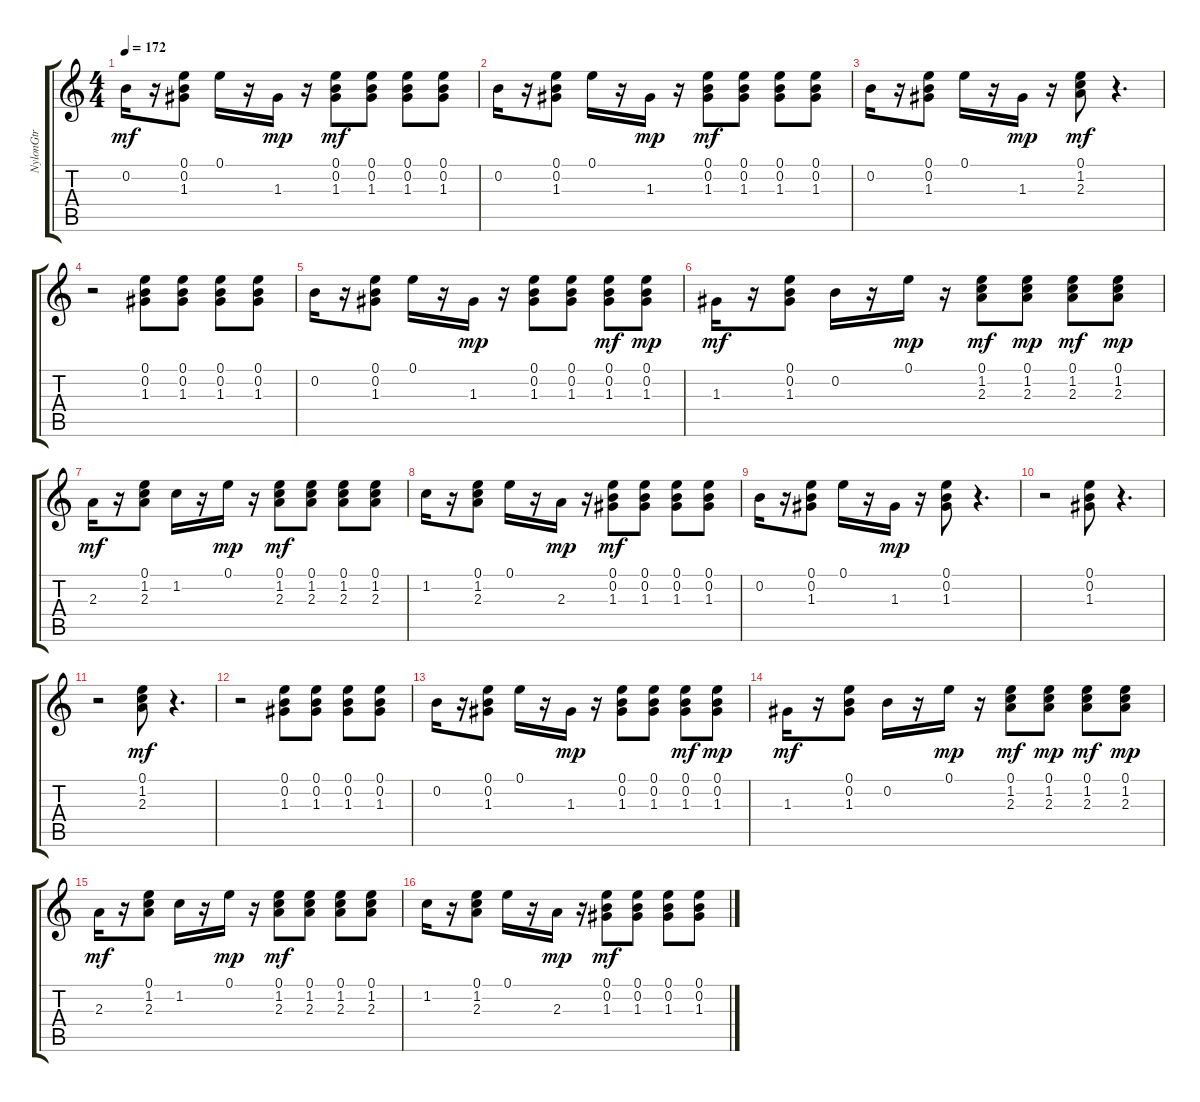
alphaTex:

\track ("NylonGtr" "NylonGtr") {instrument acousticguitarnylon}
\staff {score tabs}
\tuning (E4 B3 G3 D3 A2 E2) {hide}
\ts (4 4)
\tempo 172
\clef g2
\ks c
0.2.16{dy mf} r.16 (0.1 0.2 1.3).8 0.1.16 r.16 1.3.16{dy mp} r.16 (0.1 0.2 1.3).8{dy mf} (0.1 0.2 1.3).8 (0.1 0.2 1.3).8 (0.1 0.2 1.3).8 |
0.2.16 r.16 (0.1 0.2 1.3).8 0.1.16 r.16 1.3.16{dy mp} r.16 (0.1 0.2 1.3).8{dy mf} (0.1 0.2 1.3).8 (0.1 0.2 1.3).8 (0.1 0.2 1.3).8 |
0.2.16 r.16 (0.1 0.2 1.3).8 0.1.16 r.16 1.3.16{dy mp} r.16 (0.1 1.2 2.3).8{dy mf} r.4{d} |
r.2 (0.1 0.2 1.3).8 (0.1 0.2 1.3).8 (0.1 0.2 1.3).8 (0.1 0.2 1.3).8 |
0.2.16 r.16 (0.1 0.2 1.3).8 0.1.16 r.16 1.3.16{dy mp} r.16 (0.1 0.2 1.3).8 (0.1 0.2 1.3).8 (0.1 0.2 1.3).8{dy mf} (0.1 0.2 1.3).8{dy mp} |
1.3.16{dy mf} r.16 (0.1 0.2 1.3).8 0.2.16 r.16 0.1.16{dy mp} r.16 (0.1 1.2 2.3).8{dy mf} (0.1 1.2 2.3).8{dy mp} (0.1 1.2 2.3).8{dy mf} (0.1 1.2 2.3).8{dy mp} |
2.3.16{dy mf} r.16 (0.1 1.2 2.3).8 1.2.16 r.16 0.1.16{dy mp} r.16 (0.1 1.2 2.3).8{dy mf} (0.1 1.2 2.3).8 (0.1 1.2 2.3).8 (0.1 1.2 2.3).8 |
1.2.16 r.16 (0.1 1.2 2.3).8 0.1.16 r.16 2.3.16{dy mp} r.16 (0.1 0.2 1.3).8{dy mf} (0.1 0.2 1.3).8 (0.1 0.2 1.3).8 (0.1 0.2 1.3).8 |
0.2.16 r.16 (0.1 0.2 1.3).8 0.1.16 r.16 1.3.16{dy mp} r.16 (0.1 0.2 1.3).8 r.4{d} |
r.2 (0.1 0.2 1.3).8 r.4{d} |
r.2 (0.1 1.2 2.3).8{dy mf} r.4{d} |
r.2 (0.1 0.2 1.3).8 (0.1 0.2 1.3).8 (0.1 0.2 1.3).8 (0.1 0.2 1.3).8 |
0.2.16 r.16 (0.1 0.2 1.3).8 0.1.16 r.16 1.3.16{dy mp} r.16 (0.1 0.2 1.3).8 (0.1 0.2 1.3).8 (0.1 0.2 1.3).8{dy mf} (0.1 0.2 1.3).8{dy mp} |
1.3.16{dy mf} r.16 (0.1 0.2 1.3).8 0.2.16 r.16 0.1.16{dy mp} r.16 (0.1 1.2 2.3).8{dy mf} (0.1 1.2 2.3).8{dy mp} (0.1 1.2 2.3).8{dy mf} (0.1 1.2 2.3).8{dy mp} |
2.3.16{dy mf} r.16 (0.1 1.2 2.3).8 1.2.16 r.16 0.1.16{dy mp} r.16 (0.1 1.2 2.3).8{dy mf} (0.1 1.2 2.3).8 (0.1 1.2 2.3).8 (0.1 1.2 2.3).8 |
1.2.16 r.16 (0.1 1.2 2.3).8 0.1.16 r.16 2.3.16{dy mp} r.16 (0.1 0.2 1.3).8{dy mf} (0.1 0.2 1.3).8 (0.1 0.2 1.3).8 (0.1 0.2 1.3).8
